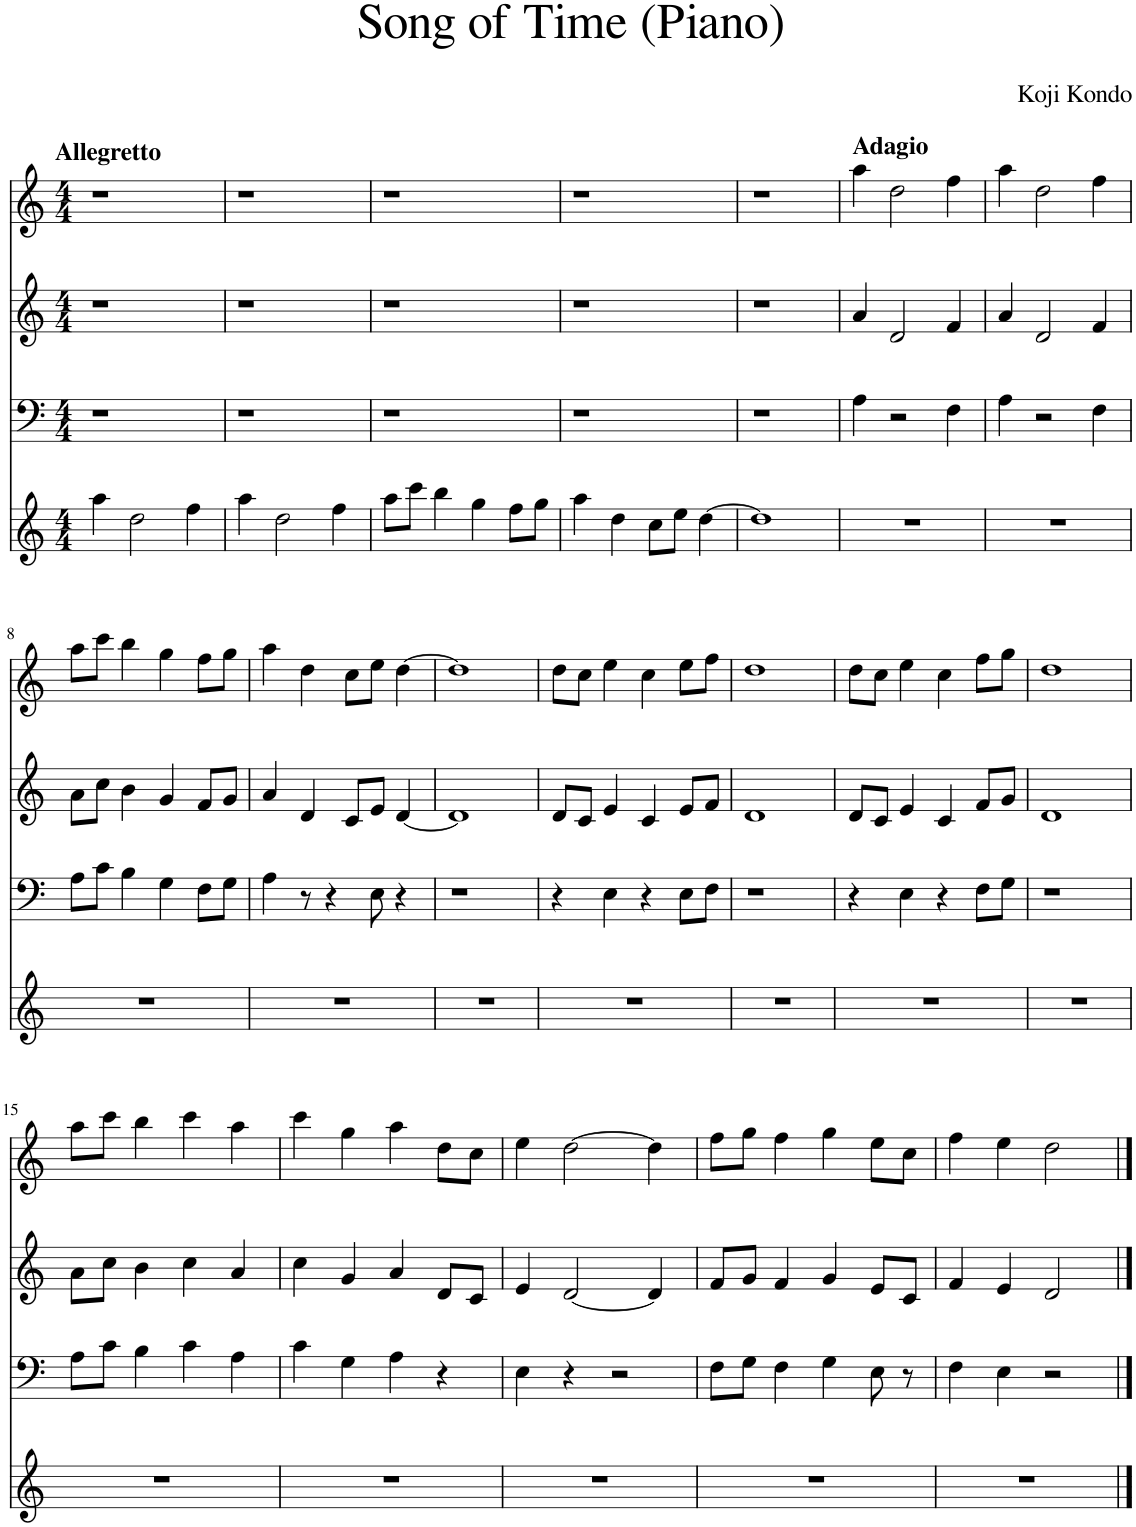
**kern	**kern	**kern	**kern
*part4	*part3	*part2	*part1
*staff4	*staff3	*staff2	*staff1
*I"Ocarina	*I"Piano	*I"Piano	*I"Piano
*I'Oc	*I'Pno	*I'Pno	*I'Pno
*clefG2	*clefF4	*clefG2	*clefG2
*k[]	*k[]	*k[]	*k[]
*M4/4	*M4/4	*M4/4	*M4/4
=1	=1	=1	=1
!	!	!	!LO:TX:a:B:t=Allegretto
4aa\	1r	1r	1r
2dd\	.	.	.
4ff\	.	.	.
=2	=2	=2	=2
4aa\	1r	1r	1r
2dd\	.	.	.
4ff\	.	.	.
=3	=3	=3	=3
8aa\L	1r	1r	1r
8ccc\J	.	.	.
4bb\	.	.	.
4gg\	.	.	.
8ff\L	.	.	.
8gg\J	.	.	.
=4	=4	=4	=4
4aa\	1r	1r	1r
4dd\	.	.	.
8cc\L	.	.	.
8ee\J	.	.	.
[4dd\	.	.	.
=5	=5	=5	=5
1dd]	1r	1r	1r
=6	=6	=6	=6
!	!	!	!LO:TX:a:B:t=Adagio
1r	4A\	4a/	4aa\
.	2r	2d/	2dd\
.	4F\	4f/	4ff\
=7	=7	=7	=7
1r	4A\	4a/	4aa\
.	2r	2d/	2dd\
.	4F\	4f/	4ff\
!!LO:LB:g=z
=8	=8	=8	=8
1r	8A\L	8a\L	8aa\L
.	8c\J	8cc\J	8ccc\J
.	4B\	4b\	4bb\
.	4G\	4g/	4gg\
.	8F\L	8f/L	8ff\L
.	8G\J	8g/J	8gg\J
=9	=9	=9	=9
1r	4A\	4a/	4aa\
.	8r	4d/	4dd\
.	4r	.	.
.	.	8c/L	8cc\L
.	8E\	8e/J	8ee\J
.	4r	[4d/	[4dd\
=10	=10	=10	=10
1r	1r	1d]	1dd]
=11	=11	=11	=11
1r	4r	8d/L	8dd\L
.	.	8c/J	8cc\J
.	4E\	4e/	4ee\
.	4r	4c/	4cc\
.	8E\L	8e/L	8ee\L
.	8F\J	8f/J	8ff\J
=12	=12	=12	=12
1r	1r	1d	1dd
=13	=13	=13	=13
1r	4r	8d/L	8dd\L
.	.	8c/J	8cc\J
.	4E\	4e/	4ee\
.	4r	4c/	4cc\
.	8F\L	8f/L	8ff\L
.	8G\J	8g/J	8gg\J
=14	=14	=14	=14
1r	1r	1d	1dd
!!LO:LB:g=z
=15	=15	=15	=15
1r	8A\L	8a\L	8aa\L
.	8c\J	8cc\J	8ccc\J
.	4B\	4b\	4bb\
.	4c\	4cc\	4ccc\
.	4A\	4a/	4aa\
=16	=16	=16	=16
1r	4c\	4cc\	4ccc\
.	4G\	4g/	4gg\
.	4A\	4a/	4aa\
.	4r	8d/L	8dd\L
.	.	8c/J	8cc\J
=17	=17	=17	=17
1r	4E\	4e/	4ee\
.	4r	[2d/	[2dd\
.	2r	.	.
.	.	4d/]	4dd\]
=18	=18	=18	=18
1r	8F\L	8f/L	8ff\L
.	8G\J	8g/J	8gg\J
.	4F\	4f/	4ff\
.	4G\	4g/	4gg\
.	8E\	8e/L	8ee\L
.	8r	8c/J	8cc\J
=19	=19	=19	=19
1r	4F\	4f/	4ff\
.	4E\	4e/	4ee\
.	2r	2d/	2dd\
==	==	==	==
*-	*-	*-	*-
